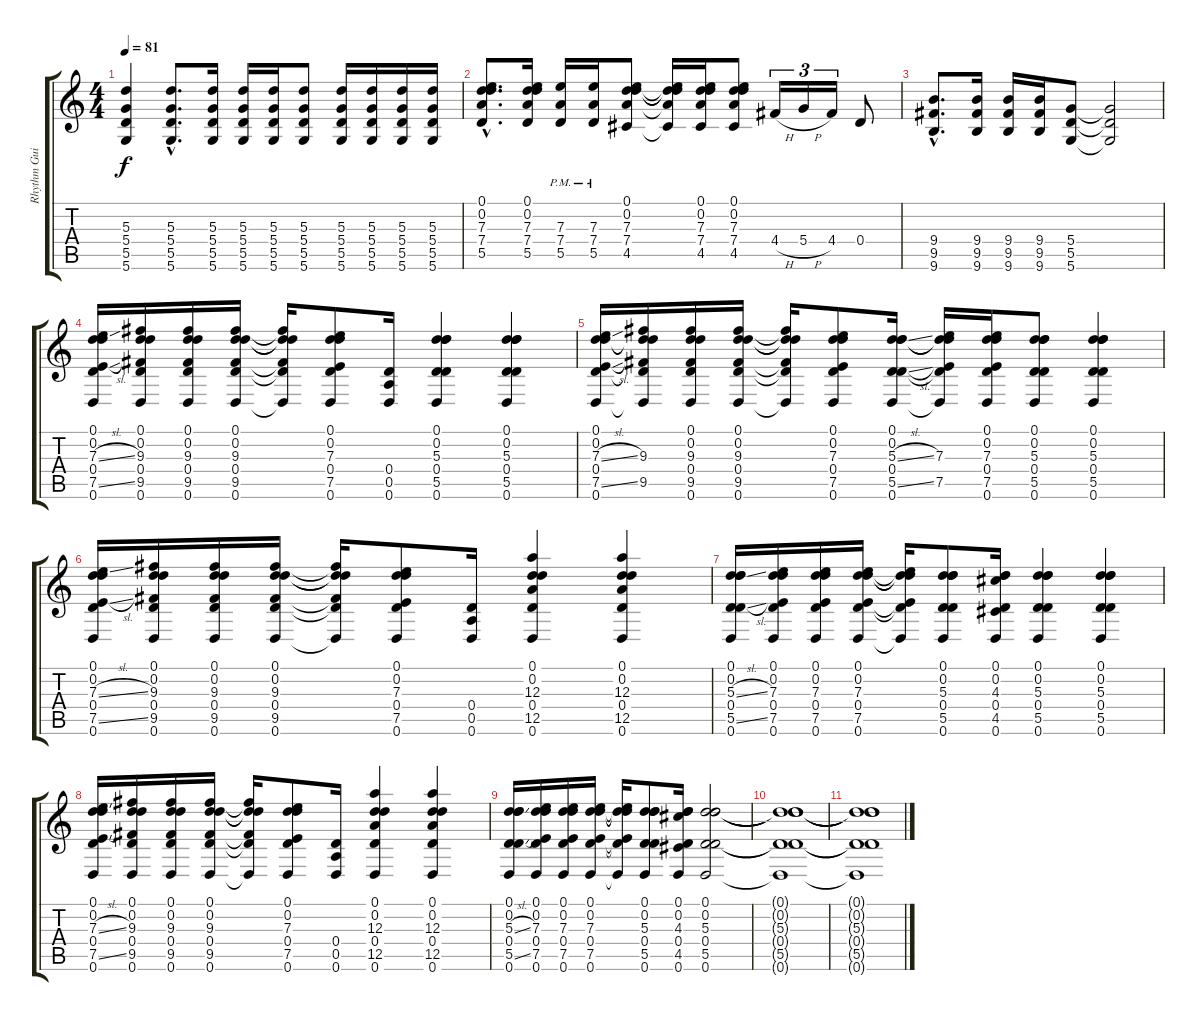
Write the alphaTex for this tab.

\track ("Rhythm Guitar" "Rhythm Gui") {instrument electricguitarclean}
\staff {score tabs}
\tuning (D4 D4 A3 D3 A2 D2) {hide}
\ts (4 4)
\tempo 81
\clef g2
\ks c
(5.3 5.4 5.5 5.6).4{dy f} (5.3{hac} 5.4{hac} 5.5{hac} 5.6{hac}).8{d} (5.3 5.4 5.5 5.6).16 (5.3 5.4 5.5 5.6).16 (5.3 5.4 5.5 5.6).16 (5.3 5.4 5.5 5.6).8 (5.3 5.4 5.5 5.6).16 (5.3 5.4 5.5 5.6).16 (5.3 5.4 5.5 5.6).16 (5.3 5.4 5.5 5.6).16 |
(0.1{hac} 0.2{hac} 7.3{hac} 7.4{hac} 5.5{hac}).8{d} (0.1 0.2 7.3 7.4 5.5).16 (7.3{pm} 7.4{pm} 5.5{pm}).16 (7.3{pm} 7.4{pm} 5.5{pm}).16 (0.1 0.2 7.3 7.4 4.5).8 (0.1{t} 0.2{t} 7.3{t} 7.4{t} 4.5{t}).16 (0.1 0.2 7.3 7.4 4.5).16 (0.1 0.2 7.3 7.4 4.5).8 4.4{h}.16{tu (3 2)} 5.4{h}.16{tu (3 2)} 4.4.16{tu (3 2)} 0.4.8 |
(9.4{hac} 9.5{hac} 9.6{hac}).8{d} (9.4 9.5 9.6).16 (9.4 9.5 9.6).16 (9.4 9.5 9.6).16 (5.4 5.5 5.6).8 (5.4{t} 5.5{t} 5.6{t}).2 |
(0.1 0.2 7.3{sl} 0.4 7.5{sl} 0.6).16 (0.1 0.2 9.3 0.4 9.5 0.6).16 (0.1 0.2 9.3 0.4 9.5 0.6).16 (0.1 0.2 9.3 0.4 9.5 0.6).16 (0.1{t} 0.2{t} 9.3{t} 0.4{t} 9.5{t} 0.6{t}).16 (0.1 0.2 7.3 0.4 7.5 0.6).8 (0.4 0.5 0.6).16 (0.1 0.2 5.3 0.4 5.5 0.6).4 (0.1 0.2 5.3 0.4 5.5 0.6).4 |
(0.1 0.2 7.3{sl} 0.4 7.5{sl} 0.6).16 (0.1{t} 0.2{t} 9.3 0.4{t} 9.5 0.6{t}).16 (0.1 0.2 9.3 0.4 9.5 0.6).16 (0.1 0.2 9.3 0.4 9.5 0.6).16 (0.1{t} 0.2{t} 9.3{t} 0.4{t} 9.5{t} 0.6{t}).16 (0.1 0.2 7.3 0.4 7.5 0.6).8 (0.1 0.2 5.3{sl} 0.4 5.5{sl} 0.6).16 (0.1{t} 0.2{t} 7.3 0.4{t} 7.5 0.6{t}).16 (0.1 0.2 7.3 0.4 7.5 0.6).16 (0.1 0.2 5.3 0.4 5.5 0.6).8 (0.1 0.2 5.3 0.4 5.5 0.6).4 |
(0.1 0.2 7.3{sl} 0.4 7.5{sl} 0.6).16 (0.1 0.2 9.3 0.4 9.5 0.6).16 (0.1 0.2 9.3 0.4 9.5 0.6).16 (0.1 0.2 9.3 0.4 9.5 0.6).16 (0.1{t} 0.2{t} 9.3{t} 0.4{t} 9.5{t} 0.6{t}).16 (0.1 0.2 7.3 0.4 7.5 0.6).8 (0.4 0.5 0.6).16 (0.1 0.2 12.3 0.4 12.5 0.6).4 (0.1 0.2 12.3 0.4 12.5 0.6).4 |
(0.1 0.2 5.3{sl} 0.4 5.5{sl} 0.6).16 (0.1 0.2 7.3 0.4 7.5 0.6).16 (0.1 0.2 7.3 0.4 7.5 0.6).16 (0.1 0.2 7.3 0.4 7.5 0.6).16 (0.1{t} 0.2{t} 7.3{t} 0.4{t} 7.5{t} 0.6{t}).16 (0.1 0.2 5.3 0.4 5.5 0.6).8 (0.1 0.2 4.3 0.4 4.5 0.6).16 (0.1 0.2 5.3 0.4 5.5 0.6).4 (0.1 0.2 5.3 0.4 5.5 0.6).4 |
(0.1 0.2 7.3{sl} 0.4 7.5{sl} 0.6).16 (0.1 0.2 9.3 0.4 9.5 0.6).16 (0.1 0.2 9.3 0.4 9.5 0.6).16 (0.1 0.2 9.3 0.4 9.5 0.6).16 (0.1{t} 0.2{t} 9.3{t} 0.4{t} 9.5{t} 0.6{t}).16 (0.1 0.2 7.3 0.4 7.5 0.6).8 (0.4 0.5 0.6).16 (0.1 0.2 12.3 0.4 12.5 0.6).4 (0.1 0.2 12.3 0.4 12.5 0.6).4 |
(0.1 0.2 5.3{sl} 0.4 5.5{sl} 0.6).16 (0.1 0.2 7.3 0.4 7.5 0.6).16 (0.1 0.2 7.3 0.4 7.5 0.6).16 (0.1 0.2 7.3 0.4 7.5 0.6).16 (0.1{t} 0.2{t} 7.3{t} 0.4{t} 7.5{t} 0.6{t}).16 (0.1 0.2 5.3 0.4 5.5 0.6).8 (0.1 0.2 4.3 0.4 4.5 0.6).16 (0.1 0.2 5.3 0.4 5.5 0.6).2 |
(0.1{t} 0.2{t} 5.3{t} 0.4{t} 5.5{t} 0.6{t}).1 |
(0.1{t} 0.2{t} 5.3{t} 0.4{t} 5.5{t} 0.6{t}).1{volume 0}
